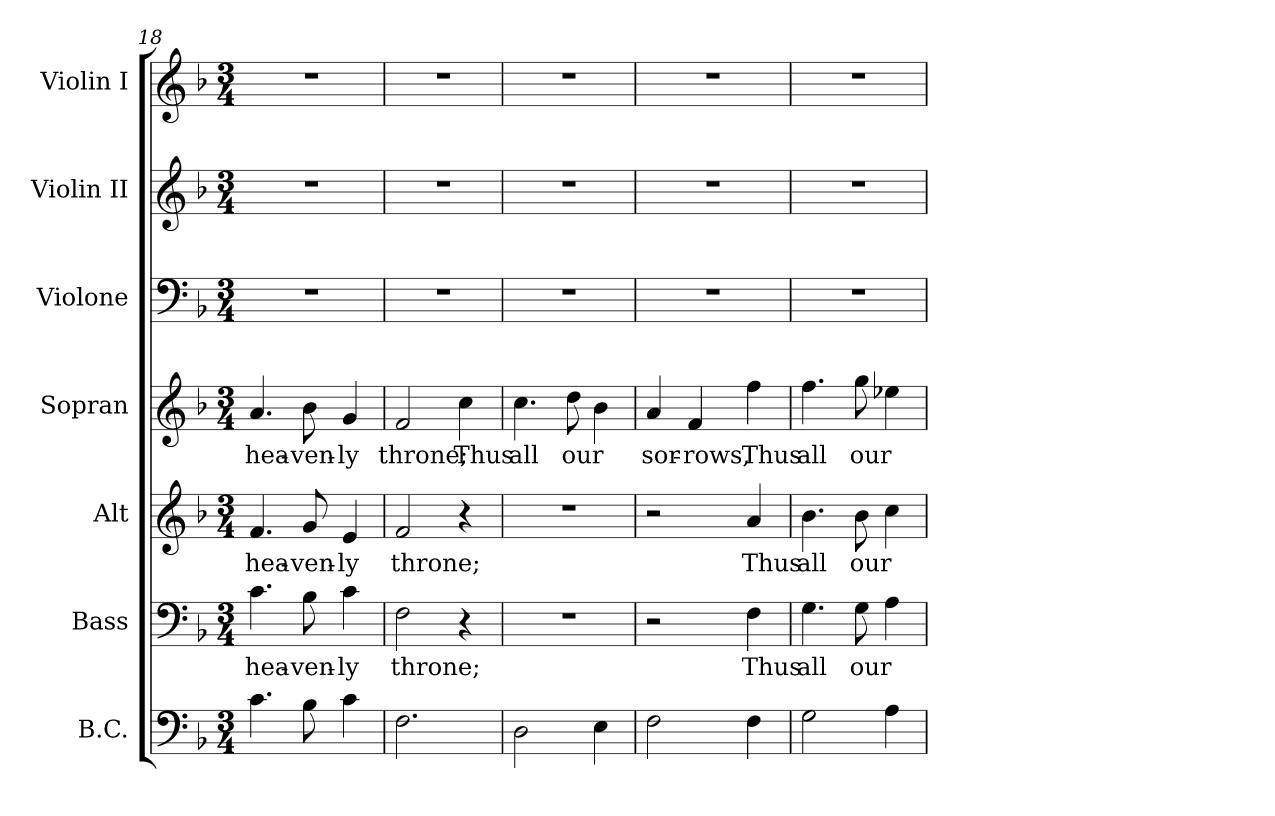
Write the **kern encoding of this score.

**kern	**kern	**text	**kern	**text	**kern	**text	**kern	**kern	**kern
*part7	*part6	*part6	*part5	*part5	*part4	*part4	*part3	*part2	*part1
*staff7	*staff6	*staff6	*staff5	*staff5	*staff4	*staff4	*staff3	*staff2	*staff1
*I"B.C.	*I"Bass	*	*I"Alt	*	*I"Sopran	*	*I"Violone	*I"Violin II	*I"Violin I
*	*I'B.	*	*I'A.	*	*I'S.	*	*	*I'Vln. II	*I'Vln. I
*clefF4	*clefF4	*	*clefG2	*	*clefG2	*	*clefF4	*clefG2	*clefG2
*k[b-]	*k[b-]	*	*k[b-]	*	*k[b-]	*	*k[b-]	*k[b-]	*k[b-]
*F:	*F:	*	*F:	*	*F:	*	*F:	*F:	*F:
*M3/4	*M3/4	*	*M3/4	*	*M3/4	*	*M3/4	*M3/4	*M3/4
=18	=18	=18	=18	=18	=18	=18	=18	=18	=18
!	!	!LO:LY:b:color=#000000	!	!	!	!	!	!	!
!	!	!	!	!LO:LY:b:color=#000000	!	!	!	!	!
!	!	!	!	!	!	!LO:LY:b:color=#000000	!LO:N:vis=1	!LO:N:vis=1	!LO:N:vis=1
4.ci\	4.ci\	hea-	4.fi/	hea-	4.ai/	hea-	2.r	2.r	2.r
!	!	!LO:LY:b:color=#000000	!	!	!	!	!	!	!
!	!	!	!	!LO:LY:b:color=#000000	!	!	!	!	!
!	!	!	!	!	!	!LO:LY:b:color=#000000	!	!	!
8B-i\	8B-i\	-ven-	8gi/	-ven-	8b-i\	-ven-	.	.	.
!	!	!LO:LY:b:color=#000000	!	!	!	!	!	!	!
!	!	!	!	!LO:LY:b:color=#000000	!	!	!	!	!
!	!	!	!	!	!	!LO:LY:b:color=#000000	!	!	!
4ci\	4ci\	-ly	4ei/	-ly	4gi/	-ly	.	.	.
=19	=19	=19	=19	=19	=19	=19	=19	=19	=19
!	!	!LO:LY:b:color=#000000	!	!	!	!	!	!	!
!	!	!	!	!LO:LY:b:color=#000000	!	!	!	!	!
!	!	!	!	!	!	!LO:LY:b:color=#000000	!LO:N:vis=1	!LO:N:vis=1	!LO:N:vis=1
2.Fi\	2Fi\	throne;	2fi/	throne;	2fi/	throne;	2.r	2.r	2.r
!	!	!	!	!	!	!LO:LY:b:color=#000000	!	!	!
.	4r	.	4r	.	4cci\	Thus	.	.	.
=20	=20	=20	=20	=20	=20	=20	=20	=20	=20
!	!LO:N:vis=1	!	!LO:N:vis=1	!	!	!	!	!	!
!	!	!	!	!	!	!LO:LY:b:color=#000000	!LO:N:vis=1	!LO:N:vis=1	!LO:N:vis=1
2Di\	2.r	.	2.r	.	4.cci\	all	2.r	2.r	2.r
!	!	!	!	!	!	!LO:LY:b:color=#000000	!	!	!
.	.	.	.	.	8ddi\	our	.	.	.
4Ei\	.	.	.	.	4b-i\	.	.	.	.
!!LO:LB:g=z
=21	=21	=21	=21	=21	=21	=21	=21	=21	=21
!	!	!	!	!	!	!LO:LY:b:color=#000000	!LO:N:vis=1	!LO:N:vis=1	!LO:N:vis=1
2Fi\	2r	.	2r	.	4ai/	sor-	2.r	2.r	2.r
!	!	!	!	!	!	!LO:LY:b:color=#000000	!	!	!
.	.	.	.	.	4fi/	-rows,	.	.	.
!	!	!LO:LY:b:color=#000000	!	!	!	!	!	!	!
!	!	!	!	!LO:LY:b:color=#000000	!	!	!	!	!
!	!	!	!	!	!	!LO:LY:b:color=#000000	!	!	!
4Fi\	4Fi\	Thus	4ai/	Thus	4ffi\	Thus	.	.	.
=22	=22	=22	=22	=22	=22	=22	=22	=22	=22
!	!	!LO:LY:b:color=#000000	!	!	!	!	!	!	!
!	!	!	!	!LO:LY:b:color=#000000	!	!	!	!	!
!	!	!	!	!	!	!LO:LY:b:color=#000000	!LO:N:vis=1	!LO:N:vis=1	!LO:N:vis=1
2Gi\	4.Gi\	all	4.b-i\	all	4.ffi\	all	2.r	2.r	2.r
!	!	!LO:LY:b:color=#000000	!	!	!	!	!	!	!
!	!	!	!	!LO:LY:b:color=#000000	!	!	!	!	!
!	!	!	!	!	!	!LO:LY:b:color=#000000	!	!	!
.	8Gi\	our	8b-i\	our	8ggi\	our	.	.	.
4Ai\	4Ai\	.	4cci\	.	4ee-Xi\	.	.	.	.
=	=	=	=	=	=	=	=	=	=
*-	*-	*-	*-	*-	*-	*-	*-	*-	*-
